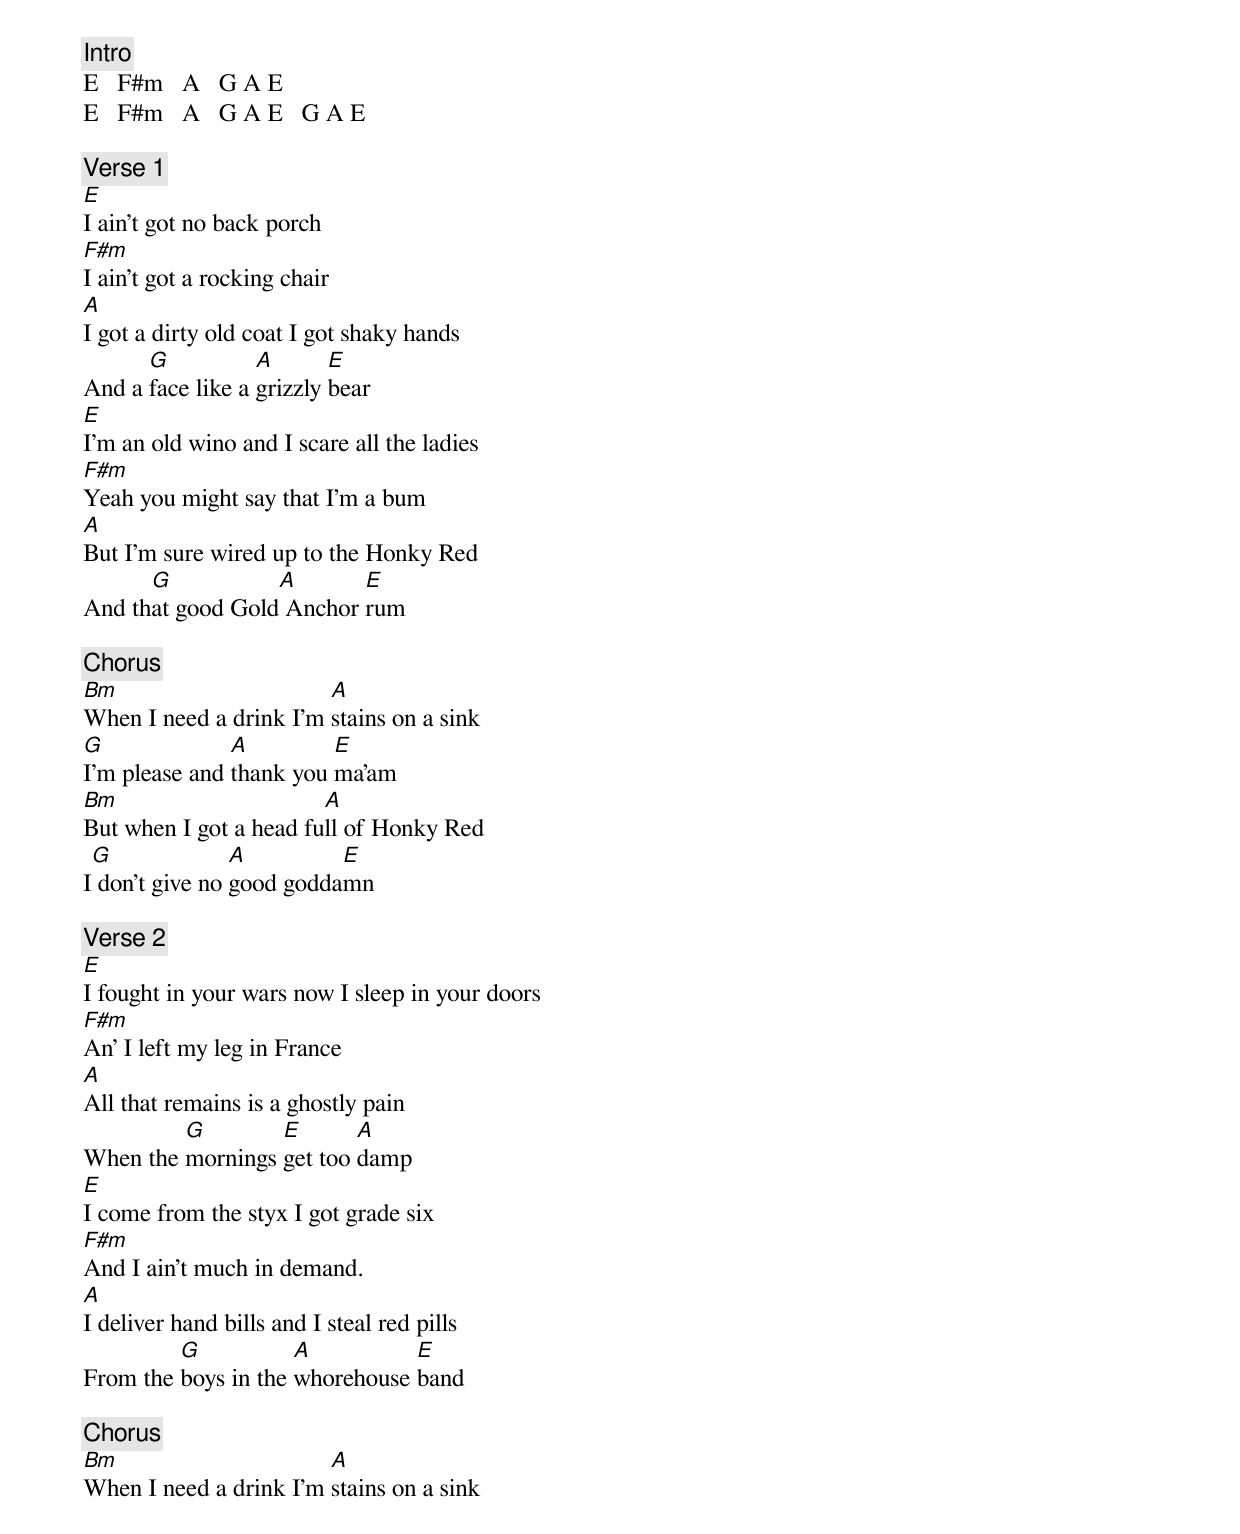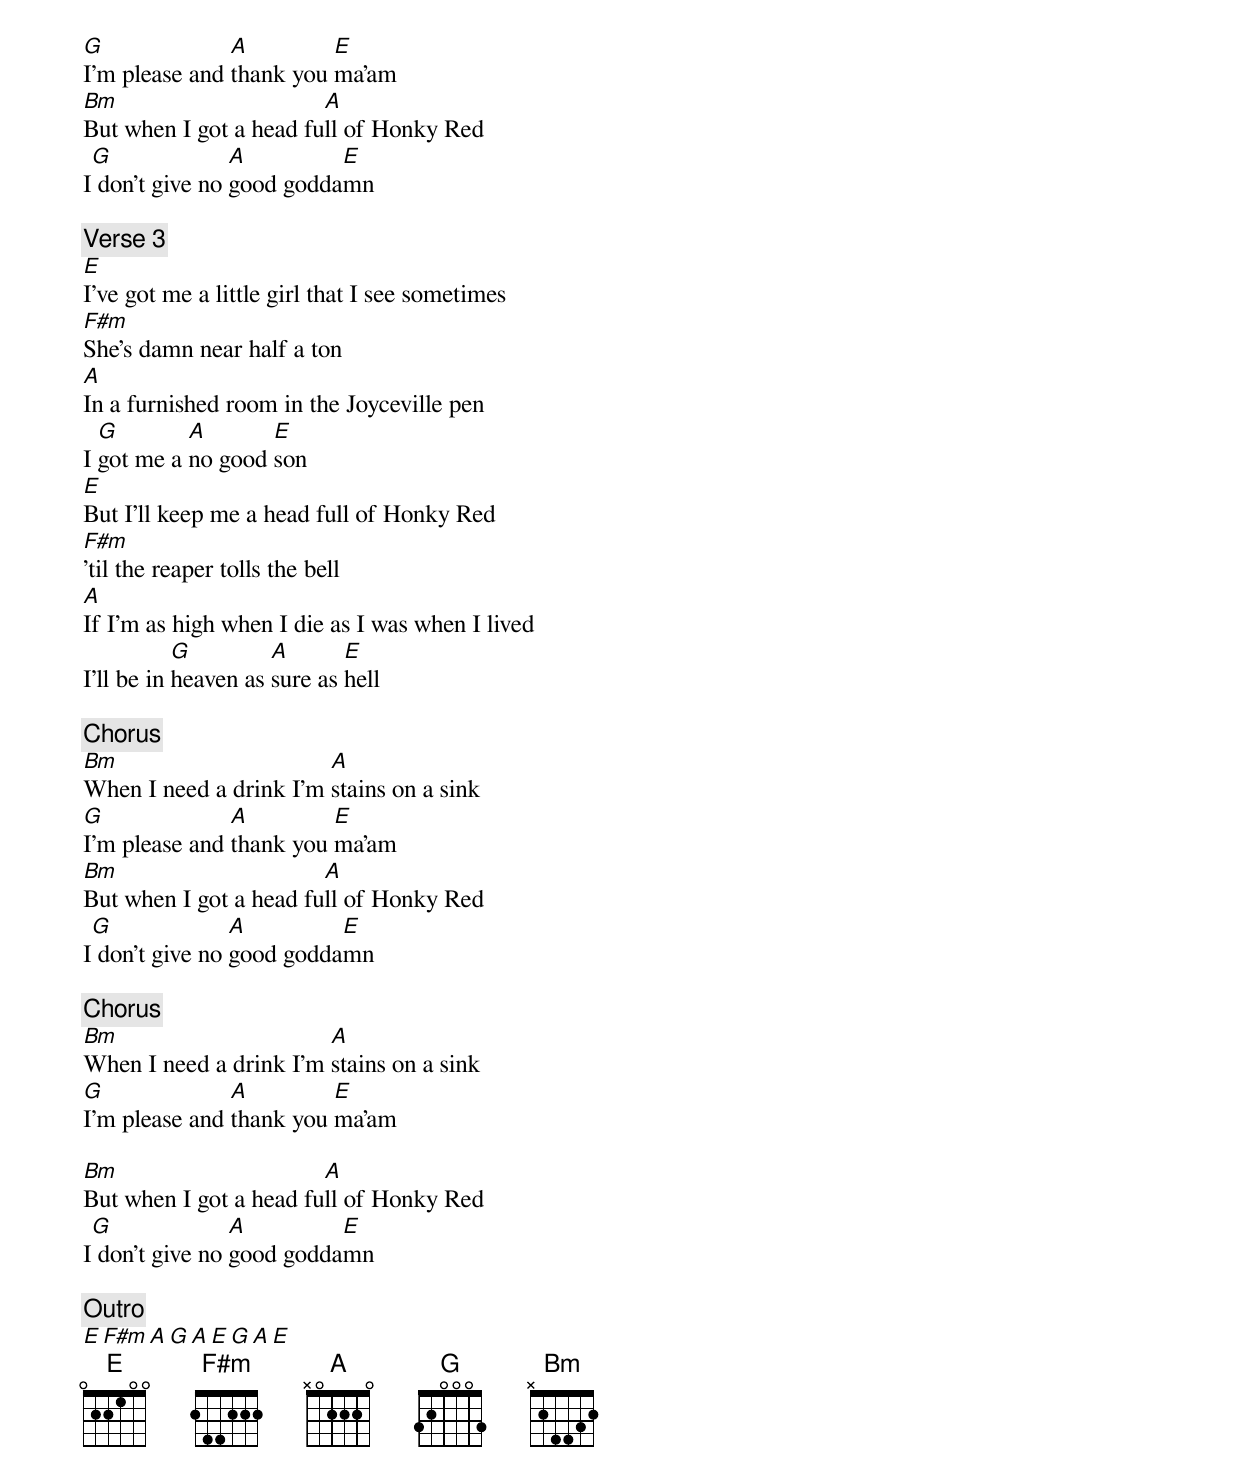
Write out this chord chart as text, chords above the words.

[Intro]
E   F#m   A   G A E
E   F#m   A   G A E   G A E

[Verse 1]
E
I ain't got no back porch
F#m
I ain't got a rocking chair
A
I got a dirty old coat I got shaky hands
      G           A       E
And a face like a grizzly bear
E
I'm an old wino and I scare all the ladies
F#m
Yeah you might say that I'm a bum
A
But I'm sure wired up to the Honky Red
      G           A       E
And that good Gold Anchor rum

[Chorus]
Bm                      A
When I need a drink I'm stains on a sink
G              A         E
I'm please and thank you ma'am
Bm                      A
But when I got a head full of Honky Red
 G              A         E
I don't give no good goddamn

[Verse 2]
E
I fought in your wars now I sleep in your doors
F#m
An' I left my leg in France
A
All that remains is a ghostly pain
         G        E       A
When the mornings get too damp
E
I come from the styx I got grade six
F#m
And I ain't much in demand.
A
I deliver hand bills and I steal red pills
         G           A          E
From the boys in the whorehouse band

[Chorus]
Bm                      A
When I need a drink I'm stains on a sink
G              A         E
I'm please and thank you ma'am
Bm                      A
But when I got a head full of Honky Red
 G              A         E
I don't give no good goddamn

[Verse 3]
E
I've got me a little girl that I see sometimes
F#m
She's damn near half a ton
A
In a furnished room in the Joyceville pen
  G        A       E
I got me a no good son
E
But I'll keep me a head full of Honky Red
F#m
'til the reaper tolls the bell
A
If I'm as high when I die as I was when I lived
           G         A       E
I'll be in heaven as sure as hell

[Chorus]
Bm                      A
When I need a drink I'm stains on a sink
G              A         E
I'm please and thank you ma'am
Bm                      A
But when I got a head full of Honky Red
 G              A         E
I don't give no good goddamn

[Chorus]
Bm                      A
When I need a drink I'm stains on a sink
G              A         E
I'm please and thank you ma'am

Bm                      A
But when I got a head full of Honky Red
 G              A         E
I don't give no good goddamn

[Outro]
E   F#m   A   G A E   G A E
